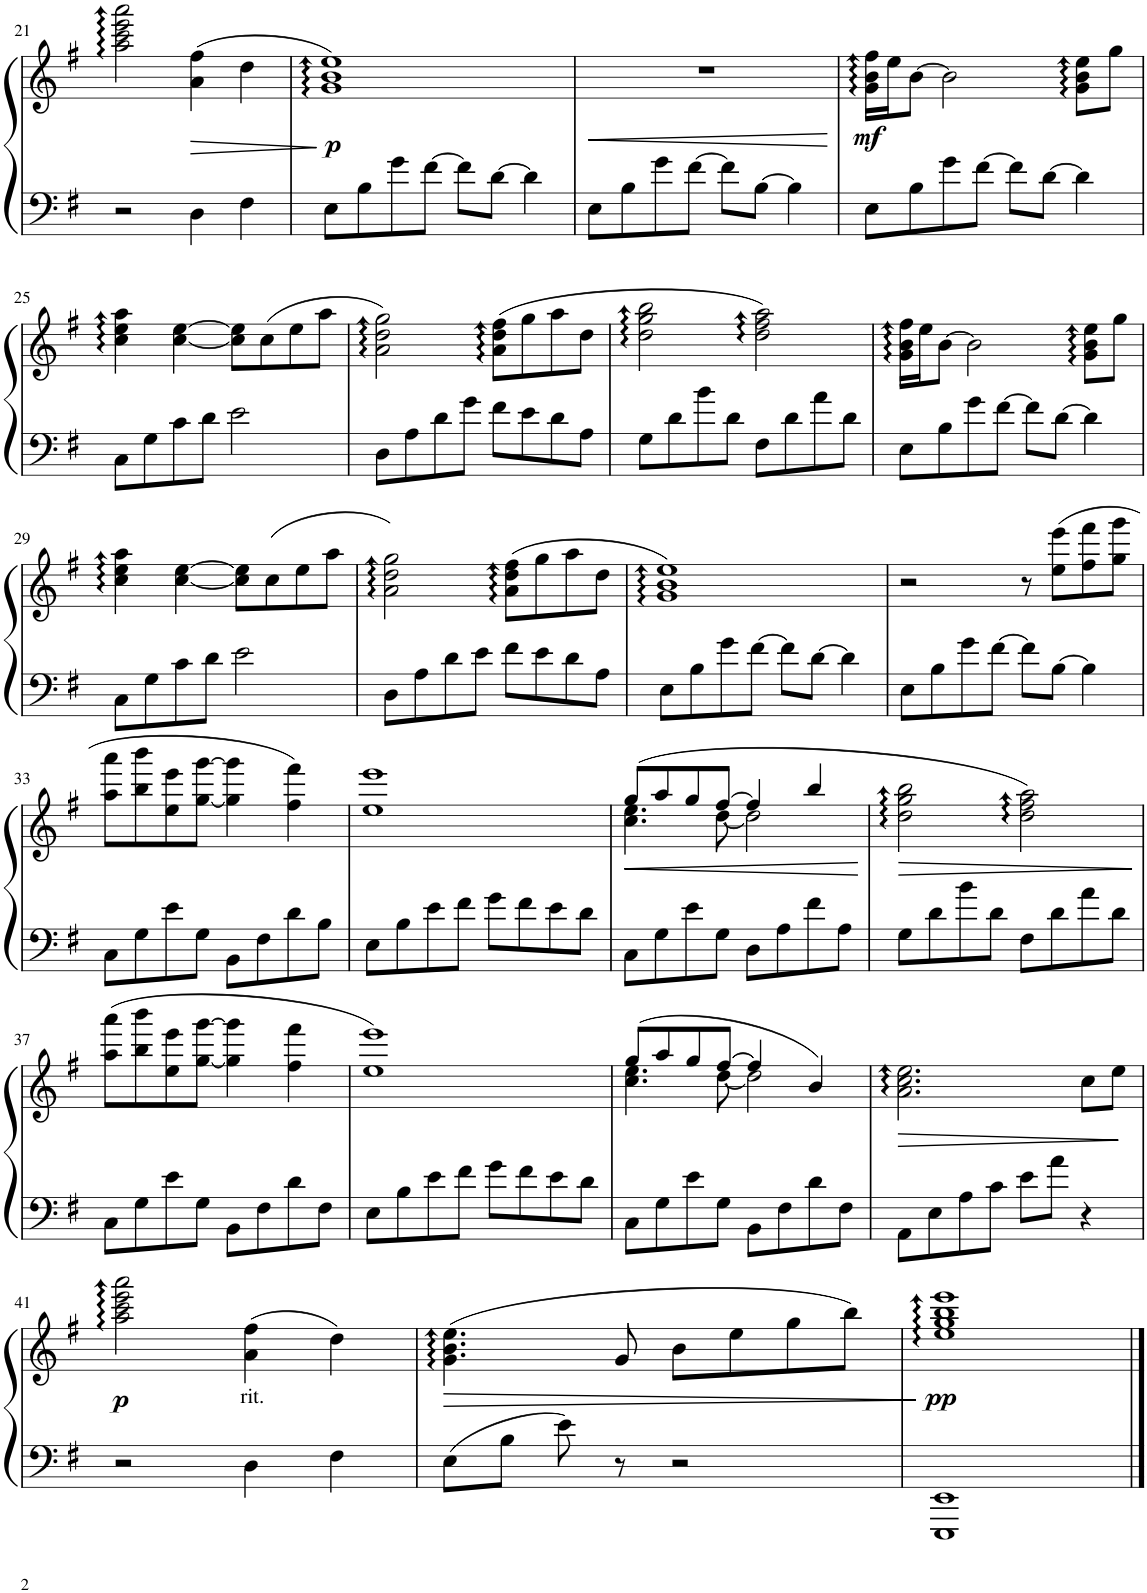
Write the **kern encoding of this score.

**kern	**kern	**dynam
*part1	*part1	*part1
*staff2	*staff1	*staff1/2
*I"Piano	*	*
!!LO:PB:g=z
*clefF4	*clefG2	*
*k[f#]	*k[f#]	*
*M4/4	*M4/4	*
*met(c)	*met(c)	*
=21	=21	=21
2r	2aa\ 2ccc\ 2eee\ 2aaa\	.
!	!	!LO:HP:b
4D\	(4a\ 4ff#\	>
4F#\	4dd\	.
.	.	]
=22	=22	=22
!	!	!LO:DY:b
8E\L	1g 1b 1ee)	p
8B\	.	.
8g\	.	.
[8f#\J	.	.
8f#\L]	.	.
[8d\J	.	.
4d\]	.	.
=23	=23	=23
!	!	!LO:HP:b
8E\L	1r	<
8B\	.	.
8g\	.	.
[8f#\J	.	.
8f#\L]	.	.
[8B\J	.	.
4B\]	.	.
.	.	[
=24	=24	=24
!	!	!LO:DY:b
8E\L	16g\ 16b\ 16ff#\LL	mf
.	16ee\J	.
8B\	[8b\J	.
8g\	2b\]	.
[8f#\J	.	.
8f#\L]	.	.
[8d\J	.	.
4d\]	8g\ 8b\ 8ee\L	.
.	8gg\J	.
!!LO:LB:g=z
=25	=25	=25
8C\L	4cc\ 4ee\ 4aa\	.
8G\	.	.
8c\	[4cc\ [4ee\	.
8d\J	.	.
2e\	8cc\] 8ee\]L	.
.	(8cc\	.
.	8ee\	.
.	8aa\J	.
=26	=26	=26
8D\L	2a\ 2dd\ 2gg\)	.
8A\	.	.
8d\	.	.
8g\J	.	.
8f#\L	(8a\ 8dd\ 8ff#\L	.
8e\	8gg\	.
8d\	8aa\	.
8A\J	8dd\J	.
=27	=27	=27
8G\L	2dd\ 2gg\ 2bb\	.
8d\	.	.
8b\	.	.
8d\J	.	.
8F#\L	2dd\ 2ff#\ 2aa\)	.
8d\	.	.
8a\	.	.
8d\J	.	.
=28	=28	=28
8E\L	16g\ 16b\ 16ff#\LL	.
.	16ee\J	.
8B\	[8b\J	.
8g\	2b\]	.
[8f#\J	.	.
8f#\L]	.	.
[8d\J	.	.
4d\]	8g\ 8b\ 8ee\L	.
.	8gg\J	.
!!LO:LB:g=z
=29	=29	=29
8C\L	4cc\ 4ee\ 4aa\	.
8G\	.	.
8c\	[4cc\ [4ee\	.
8d\J	.	.
2e\	8cc\] 8ee\]L	.
.	(8cc\	.
.	8ee\	.
.	8aa\J	.
=30	=30	=30
8D\L	2a\ 2dd\ 2gg\)	.
8A\	.	.
8d\	.	.
8e\J	.	.
8f#\L	(8a\ 8dd\ 8ff#\L	.
8e\	8gg\	.
8d\	8aa\	.
8A\J	8dd\J	.
=31	=31	=31
8E\L	1g 1b 1ee)	.
8B\	.	.
8g\	.	.
[8f#\J	.	.
8f#\L]	.	.
[8d\J	.	.
4d\]	.	.
=32	=32	=32
8E\L	2r	.
8B\	.	.
8g\	.	.
[8f#\J	.	.
8f#\L]	8r	.
[8B\J	(8ee\ 8eee\L	.
4B\]	8ff#\ 8fff#\	.
.	8gg\ 8ggg\J	.
!!LO:LB:g=z
=33	=33	=33
8C\L	8aa\ 8aaa\L	.
8G\	8bb\ 8bbb\	.
8e\	8ee\ 8eee\	.
8G\J	[8gg\ [8ggg\J	.
8BB\L	4gg\] 4ggg\]	.
8F#\	.	.
8d\	4ff#\ 4fff#\)	.
8B\J	.	.
=34	=34	=34
8E\L	1ee 1eee	.
8B\	.	.
8e\	.	.
8f#\J	.	.
8g\L	.	.
8f#\	.	.
8e\	.	.
8d\J	.	.
=35	=35	=35
!	!	!LO:HP:b
*	*^	*
8C\L	(8gg/L	4.cc\ 4.ee\	<
8G\	8aa/	.	.
8e\	8gg/	.	.
8G\J	[8ff#/J	[8dd\	.
8D\L	4ff#/]	2dd\]	.
8A\	.	.	.
8f#\	4bb/	.	.
8A\J	.	.	.
*	*v	*v	*
.	.	[
=36	=36	=36
!	!	!LO:HP:b
8G\L	2dd\ 2gg\ 2bb\	>
8d\	.	.
8b\	.	.
8d\J	.	.
8F#\L	2dd\ 2ff#\ 2aa\)	.
8d\	.	.
8a\	.	.
8d\J	.	.
.	.	]
!!LO:LB:g=z
=37	=37	=37
8C\L	(8aa\ 8aaa\L	.
8G\	8bb\ 8bbb\	.
8e\	8ee\ 8eee\	.
8G\J	[8gg\ [8ggg\J	.
8BB\L	4gg\] 4ggg\]	.
8F#\	.	.
8d\	4ff#\ 4fff#\	.
8F#\J	.	.
=38	=38	=38
8E\L	1ee 1eee)	.
8B\	.	.
8e\	.	.
8f#\J	.	.
8g\L	.	.
8f#\	.	.
8e\	.	.
8d\J	.	.
=39	=39	=39
*	*^	*
8C\L	(8gg/L	4.cc\ 4.ee\	.
8G\	8aa/	.	.
8e\	8gg/	.	.
8G\J	[8ff#/J	[8dd\	.
8BB\L	4ff#/]	2dd\]	.
8F#\	.	.	.
8d\	4b/)	.	.
8F#\J	.	.	.
*	*v	*v	*
=40	=40	=40
!	!	!LO:HP:b
8AA\L	2.a\ 2.cc\ 2.ee\	>
8E\	.	.
8A\	.	.
8c\J	.	.
8e\L	.	.
8a\J	.	.
4r	8cc\L	.
.	8ee\J	.
.	.	]
!!LO:LB:g=z
=41	=41	=41
!	!	!LO:DY:b
2r	2aa\ 2ccc\ 2eee\ 2aaa\	p
!	!LO:TX:b:t=rit.	!
4D\	(4a\ 4ff#\	.
4F#\	4dd\)	.
=42	=42	=42
!	!	!LO:HP:b
8E\L	(4.g\ 4.b\ 4.ee\	>
8B\J	.	.
8e\	.	.
8r	8g/	.
2r	8b\L	.
.	8ee\	.
.	8gg\	.
.	8bb\J)	.
.	.	]
=43	=43	=43
!	!	!LO:DY:b
1EEE 1EE	1ee 1gg 1bb 1eee	pp
==	==	==
*-	*-	*-
